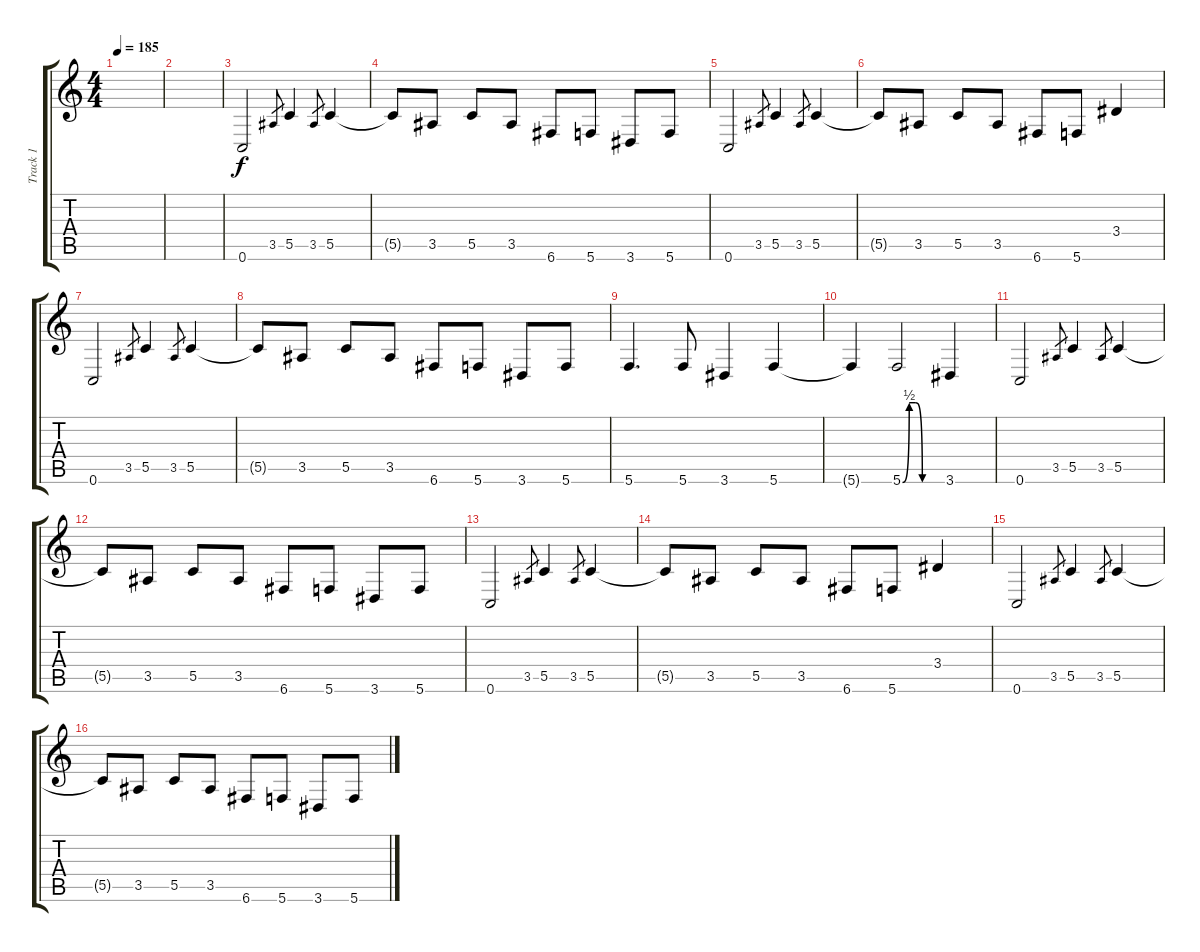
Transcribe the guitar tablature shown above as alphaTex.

\track ("Track 1" "Track 1") {instrument distortionguitar}
\staff {score tabs}
\tuning (D4 A3 F3 C3 G2 C2) {hide}
\ts (4 4)
\tempo 185
\clef g2
\ks c
|
|
0.6.2 3.5.8{gr} 5.5.4 3.5.8{gr} 5.5.4 |
5.5{t}.8 3.5.8 5.5.8 3.5.8 6.6.8 5.6.8 3.6.8 5.6.8 |
0.6.2 3.5.8{gr} 5.5.4 3.5.8{gr} 5.5.4 |
5.5{t}.8 3.5.8 5.5.8 3.5.8 6.6.8 5.6.8 3.4.4 |
0.6.2 3.5.8{gr} 5.5.4 3.5.8{gr} 5.5.4 |
5.5{t}.8 3.5.8 5.5.8 3.5.8 6.6.8 5.6.8 3.6.8 5.6.8 |
5.6.4{d} 5.6.8 3.6.4 5.6.4 |
5.6{t}.4 5.6{be (custom 0 0 10 2 20 2 30 0 60 0)}.2 3.6.4 |
0.6.2 3.5.8{gr} 5.5.4 3.5.8{gr} 5.5.4 |
5.5{t}.8 3.5.8 5.5.8 3.5.8 6.6.8 5.6.8 3.6.8 5.6.8 |
0.6.2 3.5.8{gr} 5.5.4 3.5.8{gr} 5.5.4 |
5.5{t}.8 3.5.8 5.5.8 3.5.8 6.6.8 5.6.8 3.4.4 |
0.6.2 3.5.8{gr} 5.5.4 3.5.8{gr} 5.5.4 |
5.5{t}.8 3.5.8 5.5.8 3.5.8 6.6.8 5.6.8 3.6.8 5.6.8
